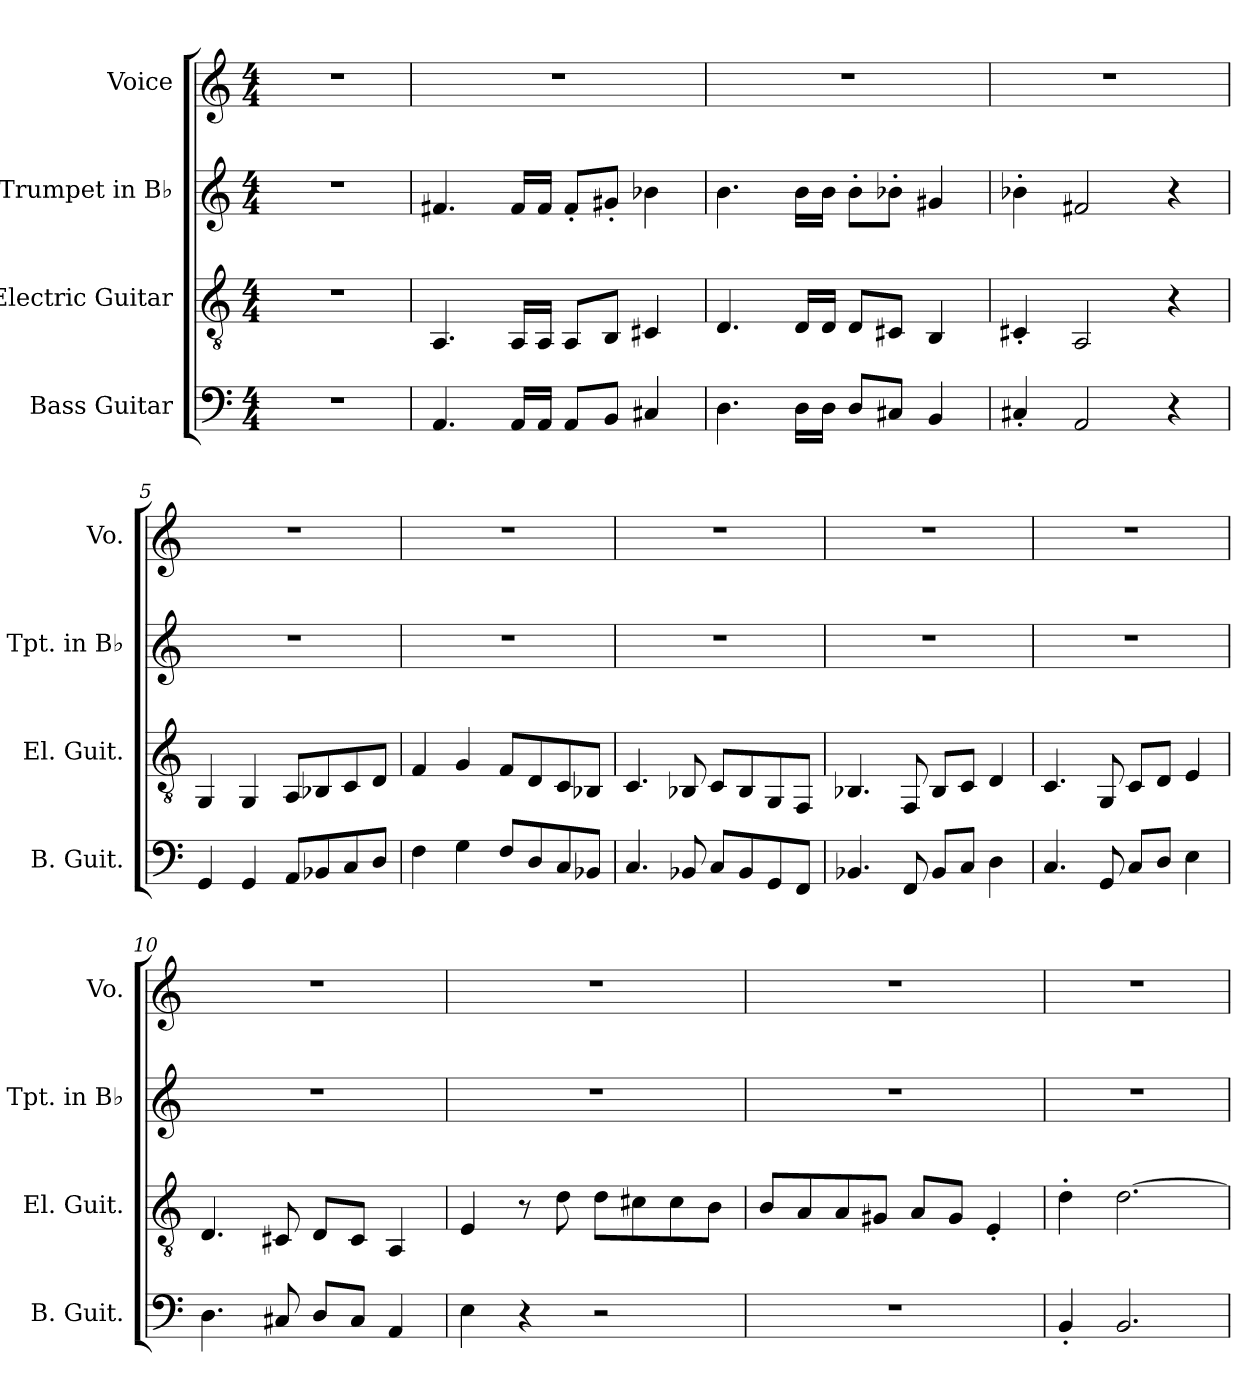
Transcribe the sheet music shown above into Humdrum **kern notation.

**kern	**kern	**kern	**kern
*part4	*part3	*part2	*part1
*staff4	*staff3	*staff2	*staff1
*I"Bass Guitar	*I"Electric Guitar	*I"Trumpet in B♭	*I"Voice
*I'B. Guit.	*I'El. Guit.	*I'Tpt. in B♭	*I'Vo.
*clefF4	*clefGv2	*clefG2	*clefG2
*ITrd7c12	*	*ITrd1c2	*
*k[]	*k[]	*k[b-e-]	*k[]
*M4/4	*M4/4	*M4/4	*M4/4
*MM100	*MM100	*MM100	*MM100
=1	=1	=1	=1
1r	1r	1r	1r
=2	=2	=2	=2
4.AAA/	4.AA/	4.en/	1r
16AAA/LL	16AA/LL	16e/LL	.
16AAA/JJ	16AA/JJ	16e/JJ	.
8AAA/L	8AA/L	8e'/L	.
8BBB/J	8BB/J	8f#X'/J	.
4CC#X/	4C#X/	4a-X\	.
=3	=3	=3	=3
4.DD\	4.D/	4.a\	1r
16DD\LL	16D/LL	16a\LL	.
16DD\JJ	16D/JJ	16a\JJ	.
8DD/L	8D/L	8a'\L	.
8CC#X/J	8C#X/J	8a-X'\J	.
4BBB/	4BB/	4f#X/	.
=4	=4	=4	=4
4CC#X'/	4C#X'/	4a-X'\	1r
2AAA/	2AA/	2en/	.
4r	4r	4r	.
!!LO:LB:g=z
=5	=5	=5	=5
4GGG/	4GG/	1r	1r
4GGG/	4GG/	.	.
8AAA/L	8AA/L	.	.
8BBB-X/	8BB-X/	.	.
8CC/	8C/	.	.
8DD/J	8D/J	.	.
=6	=6	=6	=6
4FF\	4F/	1r	1r
4GG\	4G/	.	.
8FF/L	8F/L	.	.
8DD/	8D/	.	.
8CC/	8C/	.	.
8BBB-X/J	8BB-X/J	.	.
=7	=7	=7	=7
4.CC/	4.C/	1r	1r
8BBB-X/	8BB-X/	.	.
8CC/L	8C/L	.	.
8BBB-/	8BB-/	.	.
8GGG/	8GG/	.	.
8FFF/J	8FF/J	.	.
=8	=8	=8	=8
4.BBB-X/	4.BB-X/	1r	1r
8FFF/	8FF/	.	.
8BBB-/L	8BB-/L	.	.
8CC/J	8C/J	.	.
4DD\	4D/	.	.
!!LO:LB:g=z
=9	=9	=9	=9
4.CC/	4.C/	1r	1r
8GGG/	8GG/	.	.
8CC/L	8C/L	.	.
8DD/J	8D/J	.	.
4EE\	4E/	.	.
=10	=10	=10	=10
4.DD\	4.D/	1r	1r
8CC#X/	8C#X/	.	.
8DD/L	8D/L	.	.
8CC#/J	8C#/J	.	.
4AAA/	4AA/	.	.
=11	=11	=11	=11
4EE\	4E/	1r	1r
4r	8r	.	.
.	8d\	.	.
2r	8d\L	.	.
.	8c#X\	.	.
.	8c#\	.	.
.	8B\J	.	.
=12	=12	=12	=12
1r	8B/L	1r	1r
.	8A/	.	.
.	8A/	.	.
.	8G#X/J	.	.
.	8A/L	.	.
.	8G#/J	.	.
.	4E'/	.	.
=13	=13	=13	=13
4BBB'/	4d'\	1r	1r
2.BBB/	[2.d\	.	.
=	=	=	=
*-	*-	*-	*-
